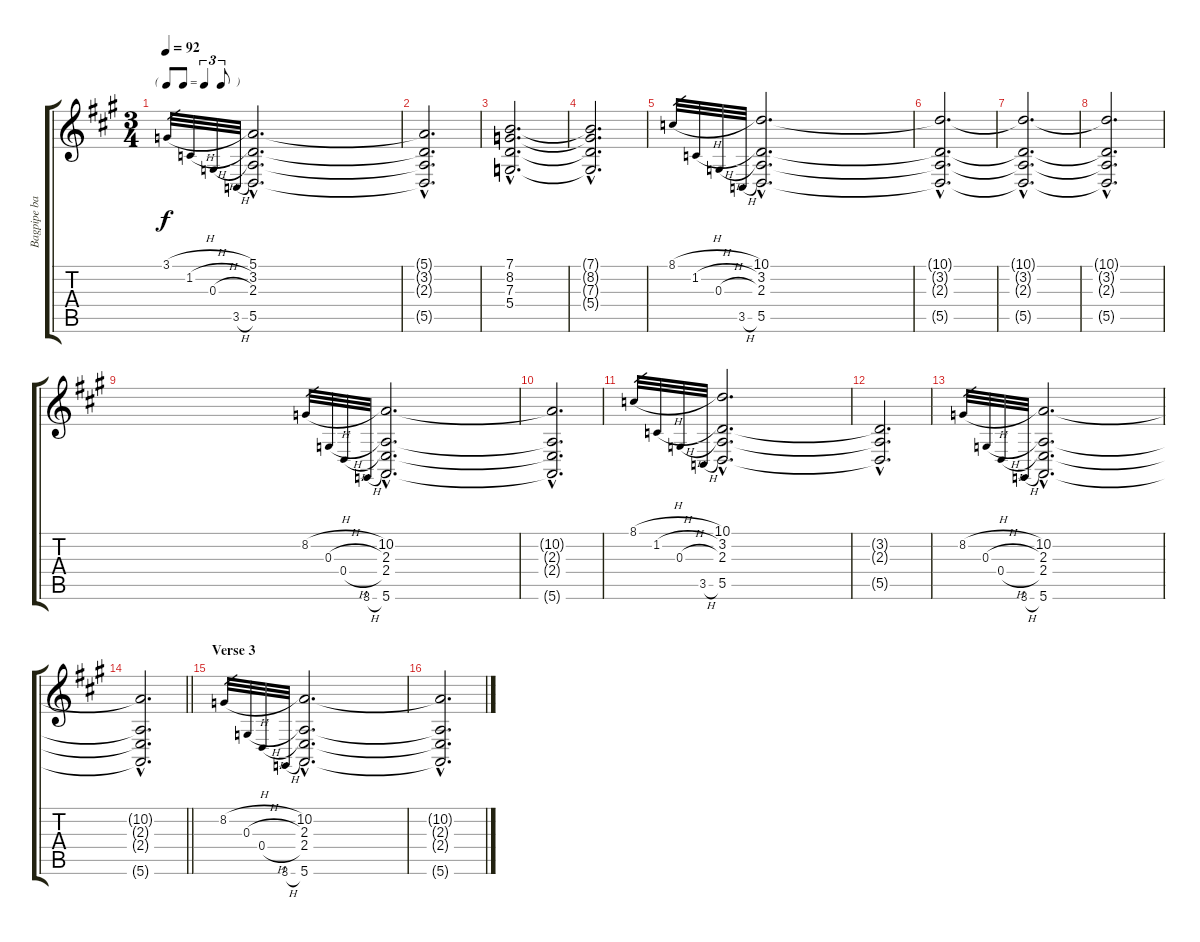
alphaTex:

\track ("Bagpipe band" "Bagpipe ba") {instrument bagpipe}
\staff {score tabs}
\tuning (E4 B3 G3 D3 A2 E2) {hide}
\ts (3 4)
\tf triplet8th
\tempo 92
\clef g2
\ks a
3.1{h}.32{gr dy f} 1.2{h}.32{gr} 0.3{h}.32{gr} 3.5{h}.32{gr} (5.1{hac} 3.2{hac} 2.3{hac} 5.5{hac}).2{d} |
(5.1{hac t} 3.2{hac t} 2.3{hac t} 5.5{hac t}).2{d} |
(7.1{hac} 8.2{hac} 7.3{hac} 5.4{hac}).2{d} |
(7.1{hac t} 8.2{hac t} 7.3{hac t} 5.4{hac t}).2{d} |
8.1{h}.32{gr} 1.2{h}.32{gr} 0.3{h}.32{gr} 3.5{h}.32{gr} (10.1{hac} 3.2{hac} 2.3{hac} 5.5{hac}).2{d} |
(10.1{hac t} 3.2{hac t} 2.3{hac t} 5.5{hac t}).2{d} |
(10.1{hac t} 3.2{hac t} 2.3{hac t} 5.5{hac t}).2{d} |
(10.1{hac t} 3.2{hac t} 2.3{hac t} 5.5{hac t}).2{d} |
8.2{h}.32{gr} 0.3{h}.32{gr} 0.4{h}.32{gr} 3.6{h}.32{gr} (10.2{hac} 2.3{hac} 2.4{hac} 5.6{hac}).2{d} |
(10.2{hac t} 2.3{hac t} 2.4{hac t} 5.6{hac t}).2{d} |
8.1{h}.32{gr} 1.2{h}.32{gr} 0.3{h}.32{gr} 3.5{h}.32{gr} (10.1{hac} 3.2{hac} 2.3{hac} 5.5{hac}).2{d} |
(3.2{hac t} 2.3{hac t} 5.5{hac t}).2{d} |
8.2{h}.32{gr} 0.3{h}.32{gr} 0.4{h}.32{gr} 3.6{h}.32{gr} (10.2{hac} 2.3{hac} 2.4{hac} 5.6{hac}).2{d} |
\barLineRight lightlight
(10.2{hac t} 2.3{hac t} 2.4{hac t} 5.6{hac t}).2{d} |
\section ("" "Verse 3")
8.2{h}.32{gr} 0.3{h}.32{gr} 0.4{h}.32{gr} 3.6{h}.32{gr} (10.2{hac} 2.3{hac} 2.4{hac} 5.6{hac}).2{d} |
(10.2{hac t} 2.3{hac t} 2.4{hac t} 5.6{hac t}).2{d}
